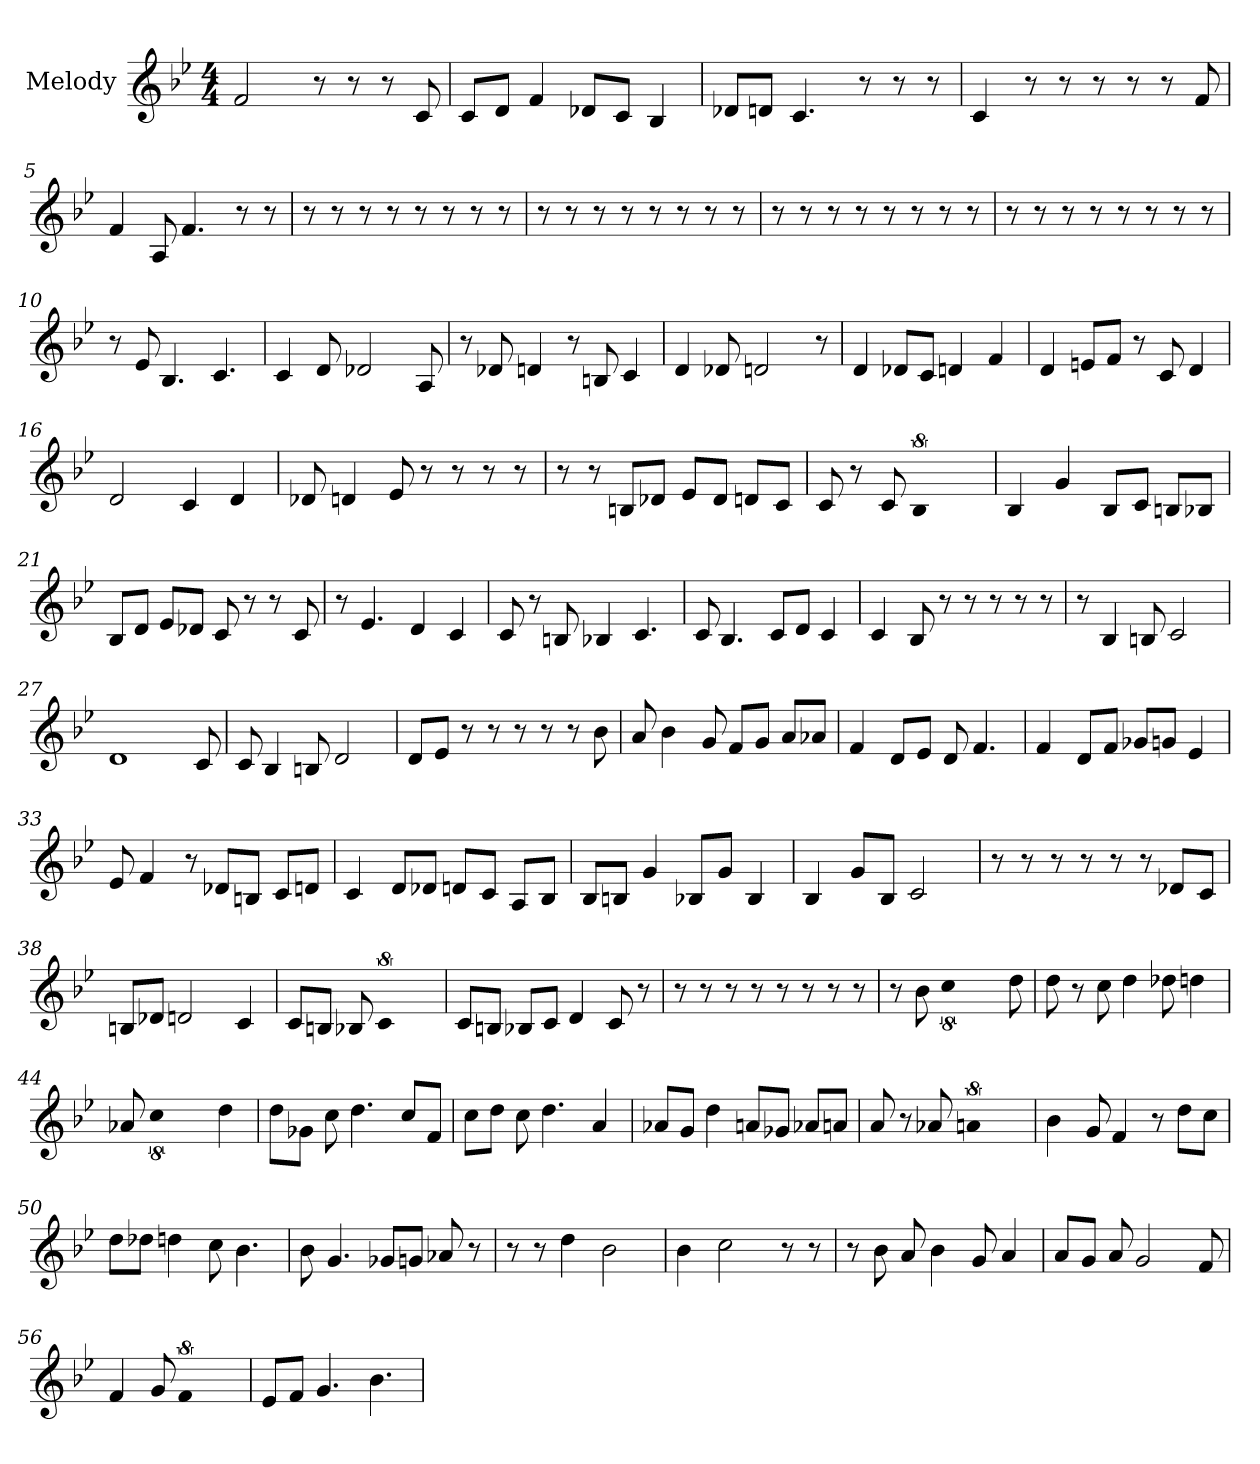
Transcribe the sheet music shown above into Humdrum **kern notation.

**kern
*part1
*staff1
*I"Melody
*clefG2
*k[b-e-]
*B-:
*M4/4
*MM161
=1
2f
8r
8r
8r
8c
=2
8c/L
8d/J
4f
8d-/L
8c/J
4B-
=3
8d-/L
8d/J
4.c
8r
8r
8r
=4
4c
8r
8r
8r
8r
8r
8f
=5
4f
8A
4.f
8r
8r
=6
8r
8r
8r
8r
8r
8r
8r
8r
=7
8r
8r
8r
8r
8r
8r
8r
8r
=8
8r
8r
8r
8r
8r
8r
8r
8r
=9
8r
8r
8r
8r
8r
8r
8r
8r
=10
8r
8e-
4.B-
4.c
=11
4c
8d
2d-
8A
=12
8r
8d-
4d
8r
8B
4c
=13
4d
8d-
2d
8r
=14
4d
8d-/L
8c/J
4d
4f
=15
4d
8e/L
8f/J
8r
8c
4d
=16
2d
4c
4d
=17
8d-
4d
8e-
8r
8r
8r
8r
=18
8r
8r
8B/L
8d-/J
8e-/L
8d-/J
8d/L
8c/J
=19
8c
8r
8c
!LO:N:vis=2
8%5B-
=20
4B-
4g
8B-/L
8c/J
8B/L
8B-/J
=21
8B-/L
8d/J
8e-/L
8d-/J
8c
8r
8r
8c
=22
8r
4.e-
4d
4c
=23
8c
8r
8B
4B-
4.c
=24
8c
4.B-
8c/L
8d/J
4c
=25
4c
8B-
8r
8r
8r
8r
8r
=26
8r
4B-
8B
2c
=27
!LO:N:vis=1
2..d
8c
=28
8c
4B-
8B
2d
=29
8d/L
8e-/J
8r
8r
8r
8r
8r
8b-
=30
8a
4b-
8g
8f/L
8g/J
8a/L
8a-/J
=31
4f
8d/L
8e-/J
8d
4.f
=32
4f
8d/L
8f/J
8g-/L
8g/J
4e-
=33
8e-
4f
8r
8d-/L
8B/J
8c/L
8d/J
=34
4c
8d/L
8d-/J
8d/L
8c/J
8A/L
8B-/J
=35
8B-/L
8B/J
4g
8B-/L
8g/J
4B-
=36
4B-
8g/L
8B-/J
2c
=37
8r
8r
8r
8r
8r
8r
8d-/L
8c/J
=38
8B/L
8d-/J
2d
4c
=39
8c/L
8B/J
8B-
!LO:N:vis=2
8%5c
=40
8c/L
8B/J
8B-/L
8c/J
4d
8c
8r
=41
8r
8r
8r
8r
8r
8r
8r
8r
=42
8r
8b-
!LO:N:vis=2
8%5cc
8dd
=43
8dd
8r
8cc
4dd
8dd-
4dd
=44
8a-
!LO:N:vis=2
8%5cc
4dd
=45
8dd\L
8g-\J
8cc
4.dd
8cc/L
8f/J
=46
8cc\L
8dd\J
8cc
4.dd
4a
=47
8a-/L
8g/J
4dd
8a/L
8g-/J
8a-/L
8a/J
=48
8a
8r
8a-
!LO:N:vis=2
8%5a
=49
4b-
8g
4f
8r
8dd\L
8cc\J
=50
8dd\L
8dd-\J
4dd
8cc
4.b-
=51
8b-
4.g
8g-/L
8g/J
8a-
8r
=52
8r
8r
4dd
2b-
=53
4b-
2cc
8r
8r
=54
8r
8b-
8a
4b-
8g
4a
=55
8a/L
8g/J
8a
2g
8f
=56
4f
8g
!LO:N:vis=2
8%5f
=57
8e-/L
8f/J
4.g
4.b-
=
*-
